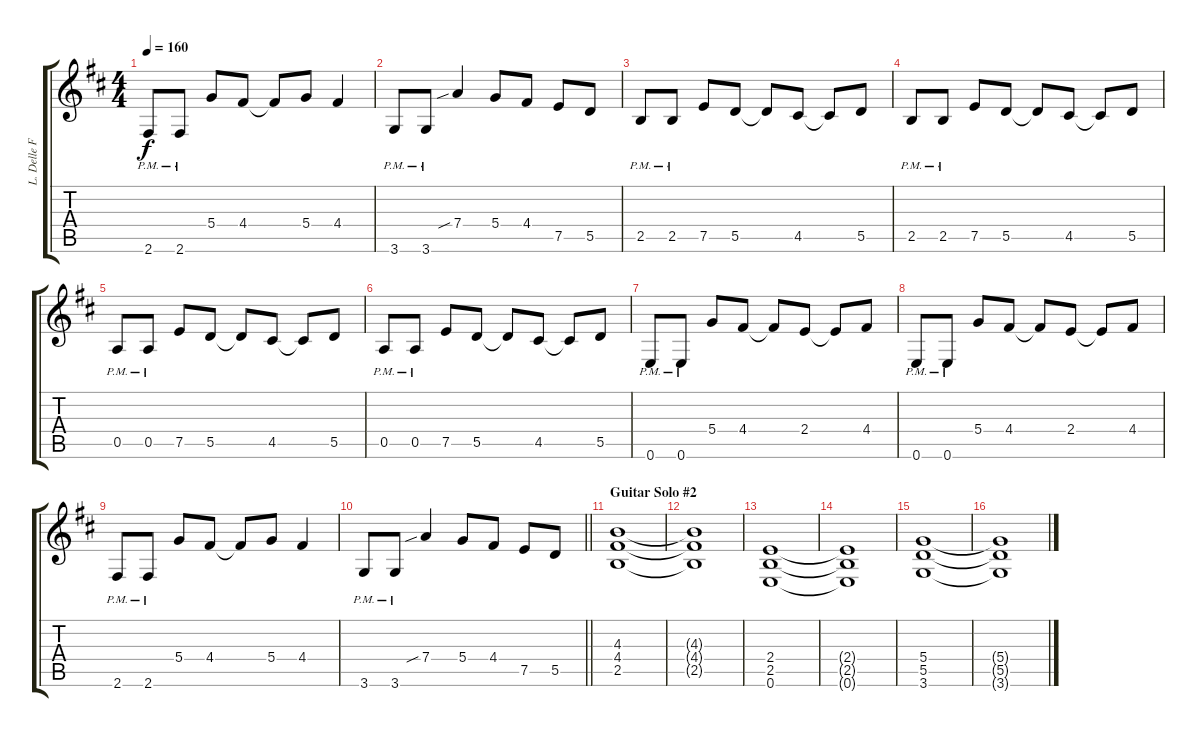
\track ("L. Delle Fave (Dist. Guitar R)" "L. Delle F") {instrument overdrivenguitar}
\staff {score tabs}
\tuning (E4 B3 G3 D3 A2 E2) {hide}
\ts (4 4)
\tempo 160
\clef g2
\ks bminor
2.6{pm}.8{dy f} 2.6{pm}.8 5.4.8 4.4.8 4.4{t}.8 5.4.8 4.4.4 |
3.6{pm}.8 3.6{pm}.8 7.4{sib}.4 5.4.8 4.4.8 7.5.8 5.5.8 |
2.5{pm}.8 2.5{pm}.8 7.5.8 5.5.8 5.5{t}.8 4.5.8 4.5{t}.8 5.5.8 |
2.5{pm}.8 2.5{pm}.8 7.5.8 5.5.8 5.5{t}.8 4.5.8 4.5{t}.8 5.5.8 |
0.5{pm}.8 0.5{pm}.8 7.5.8 5.5.8 5.5{t}.8 4.5.8 4.5{t}.8 5.5.8 |
0.5{pm}.8 0.5{pm}.8 7.5.8 5.5.8 5.5{t}.8 4.5.8 4.5{t}.8 5.5.8 |
0.6{pm}.8 0.6{pm}.8 5.4.8 4.4.8 4.4{t}.8 2.4.8 2.4{t}.8 4.4.8 |
0.6{pm}.8 0.6{pm}.8 5.4.8 4.4.8 4.4{t}.8 2.4.8 2.4{t}.8 4.4.8 |
2.6{pm}.8 2.6{pm}.8 5.4.8 4.4.8 4.4{t}.8 5.4.8 4.4.4 |
\barLineRight lightlight
3.6{pm}.8 3.6{pm}.8 7.4{sib}.4 5.4.8 4.4.8 7.5.8 5.5.8 |
\section ("" "Guitar Solo #2")
(4.3 4.4 2.5).1{volume 8} |
(4.3{t} 4.4{t} 2.5{t}).1 |
(2.4 2.5 0.6).1 |
(2.4{t} 2.5{t} 0.6{t}).1 |
(5.4 5.5 3.6).1 |
(5.4{t} 5.5{t} 3.6{t}).1
